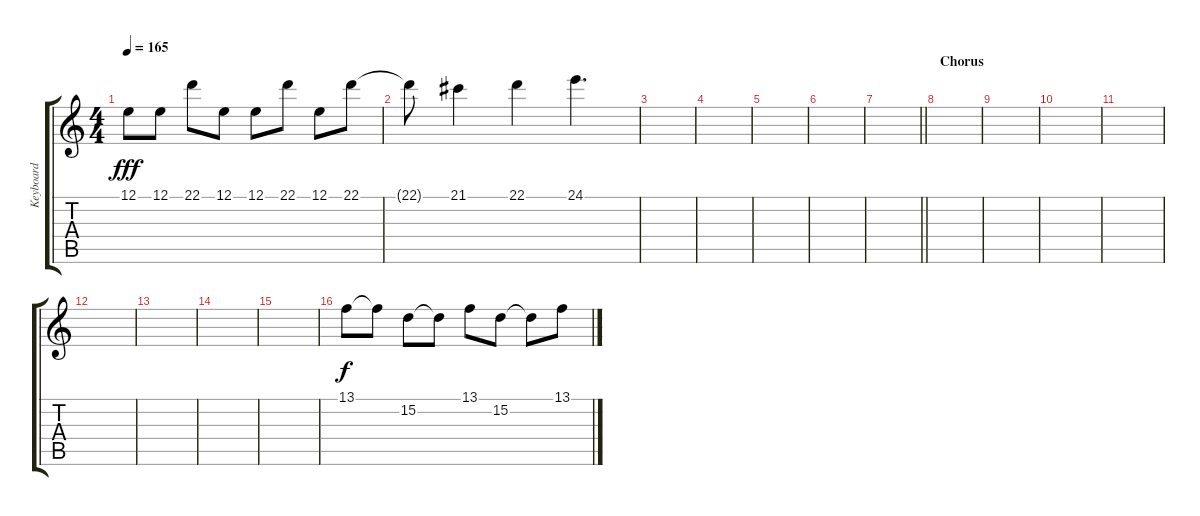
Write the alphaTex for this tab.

\track ("Keyboard" "Keyboard") {instrument stringensemble1}
\staff {score tabs}
\tuning (E4 B3 G3 D3 A2 E2) {hide}
\ts (4 4)
\tempo 165
\clef g2
\ks c
12.1.8{dy fff} 12.1.8 22.1.8 12.1.8 12.1.8 22.1.8 12.1.8 22.1.8 |
22.1{t}.8 21.1.4 22.1.4 24.1.4{d} |
|
|
|
|
\barLineRight lightlight
|
\section ("" "Chorus")
|
|
|
|
|
|
|
|
13.1.8{dy f} 13.1{t}.8 15.2.8 15.2{t}.8 13.1.8 15.2.8 15.2{t}.8 13.1.8
